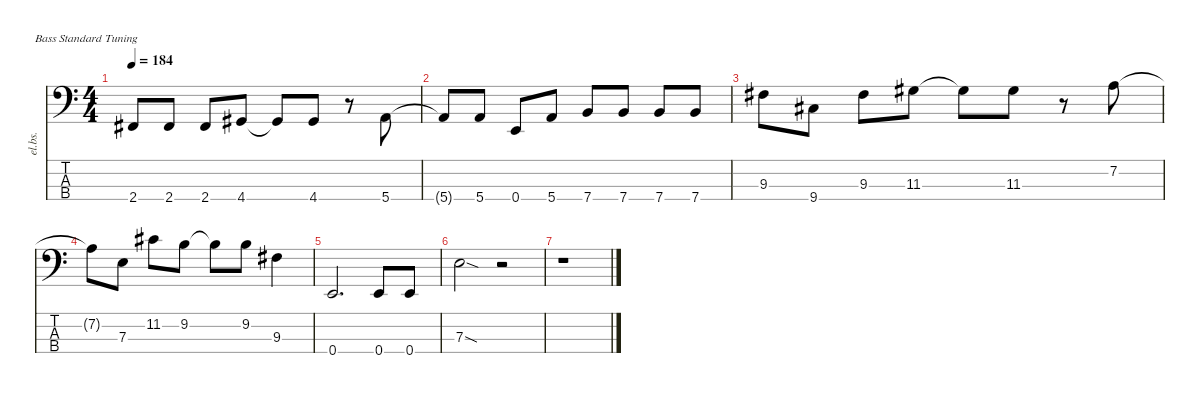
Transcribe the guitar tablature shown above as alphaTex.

\defaultSystemsLayout 4
\hideDynamics
\bracketExtendMode nobrackets
\track ("Electric Bass" "el.bs.") {instrument electricbassfinger}
\staff {score tabs}
\tuning (G2 D2 A1 E1)
\ts (4 4)
\tempo 184
\clef f4
\ks c
2.4{acc #}.8{dy mf beam Up} 2.4{acc #}.8{beam Up} 2.4{acc #}.8{beam Up} 4.4{acc #}.8{beam Up} 4.4{t acc #}.8{beam Up} 4.4{acc #}.8{beam Up} r.8{beam Down} 5.4.8{beam Up} |
5.4{t}.8{beam Up} 5.4.8{beam Up} 0.4.8{beam Up} 5.4.8{beam Up} 7.4.8{beam Up} 7.4.8{beam Up} 7.4.8{beam Up} 7.4.8{beam Up} |
9.3{acc #}.8{beam Down} 9.4{acc #}.8{beam Down} 9.3{acc #}.8{beam Down} 11.3{acc #}.8{beam Down} 11.3{t acc #}.8{beam Down} 11.3{acc #}.8{beam Down} r.8{beam Down} 7.2.8{beam Down} |
7.2{t}.8{beam Down} 7.3.8{beam Down} 11.2{acc #}.8{beam Down} 9.2.8{beam Down} 9.2{t}.8{beam Down} 9.2.8{beam Down} 9.3{acc #}.4{beam Down} |
0.4.2{d beam Up} 0.4.8{beam Up} 0.4.8{beam Up} |
7.3{sod}.2{beam Down} r.2{beam Down} |
r.1{beam Down}
